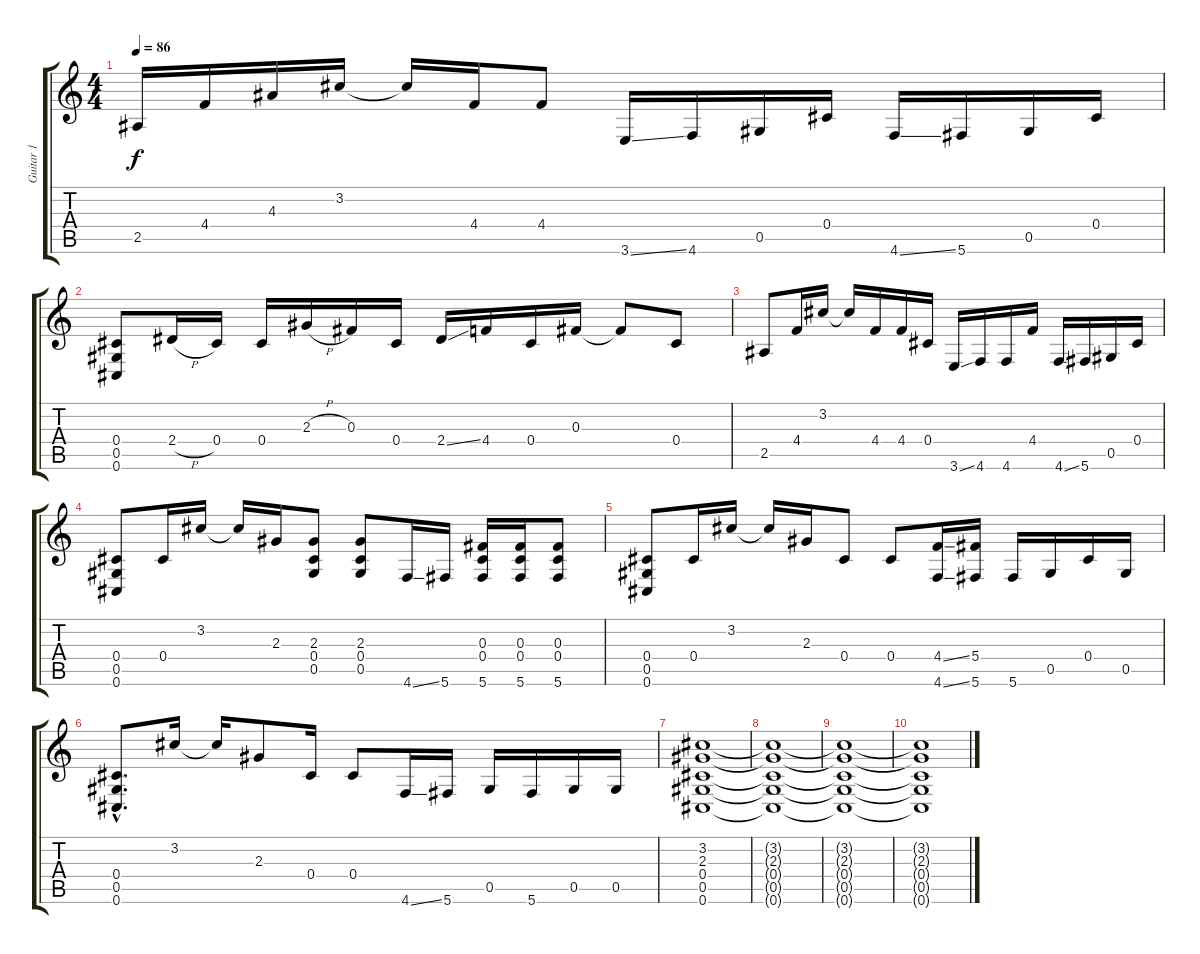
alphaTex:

\track ("Guitar 1" "Guitar 1") {instrument overdrivenguitar}
\staff {score tabs}
\tuning (Eb4 Bb3 Gb3 Db3 Ab2 Db2) {hide}
\ts (4 4)
\tempo 86
\clef g2
\ks c
2.5.16{dy f} 4.4.16 4.3.16 3.2.16 3.2{t}.16 4.4.16 4.4.8 3.6{ss}.16 4.6.16 0.5.16 0.4.16 4.6{ss}.16 5.6.16 0.5.16 0.4.16 |
(0.4 0.5 0.6).8 2.4{h}.16 0.4.16 0.4.16 2.3{h}.16 0.3.16 0.4.16 2.4{ss}.16 4.4.16 0.4.16 0.3.16 0.3{t}.8 0.4.8 |
2.5.8 4.4.16 3.2.16 3.2{t}.16 4.4.16 4.4.16 0.4.16 3.6{ss}.16 4.6.16 4.6.16 4.4.16 4.6{ss}.16 5.6.16 0.5.16 0.4.16 |
(0.4 0.5 0.6).8 0.4.16 3.2.16 3.2{t}.16 2.3.16 (2.3 0.4 0.5).8 (2.3 0.4 0.5).8 4.6{ss}.16 5.6.16 (0.3 0.4 5.6).16 (0.3 0.4 5.6).16 (0.3 0.4 5.6).8 |
(0.4 0.5 0.6).8 0.4.16 3.2.16 3.2{t}.16 2.3.16 0.4.8 0.4.8 (4.4{ss} 4.6{ss}).16 (5.4 5.6).16 5.6.16 0.5.16 0.4.16 0.5.16 |
(0.4{hac} 0.5{hac} 0.6{hac}).8{d} 3.2.16 3.2{t}.16 2.3.8 0.4.16 0.4.8 4.6{ss}.16 5.6.16 0.5.16 5.6.16 0.5.16 0.5.16 |
(3.2 2.3 0.4 0.5 0.6).1 |
(3.2{t} 2.3{t} 0.4{t} 0.5{t} 0.6{t}).1 |
(3.2{t} 2.3{t} 0.4{t} 0.5{t} 0.6{t}).1 |
(3.2{t} 2.3{t} 0.4{t} 0.5{t} 0.6{t}).1
